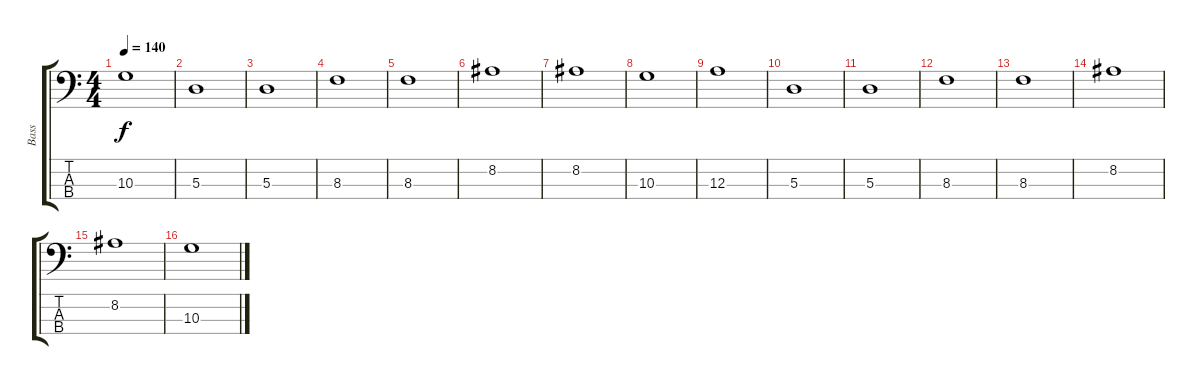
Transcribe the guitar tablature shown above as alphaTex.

\track ("Bass" "Bass") {instrument electricbassfinger}
\staff {score tabs}
\tuning (G2 D2 A1 E1) {hide}
\ts (4 4)
\tempo 140
\clef f4
\ks c
10.3.1{dy f} |
5.3.1 |
5.3.1 |
8.3.1 |
8.3.1 |
8.2.1 |
8.2.1 |
10.3.1 |
12.3.1 |
5.3.1 |
5.3.1 |
8.3.1 |
8.3.1 |
8.2.1 |
8.2.1 |
10.3.1
